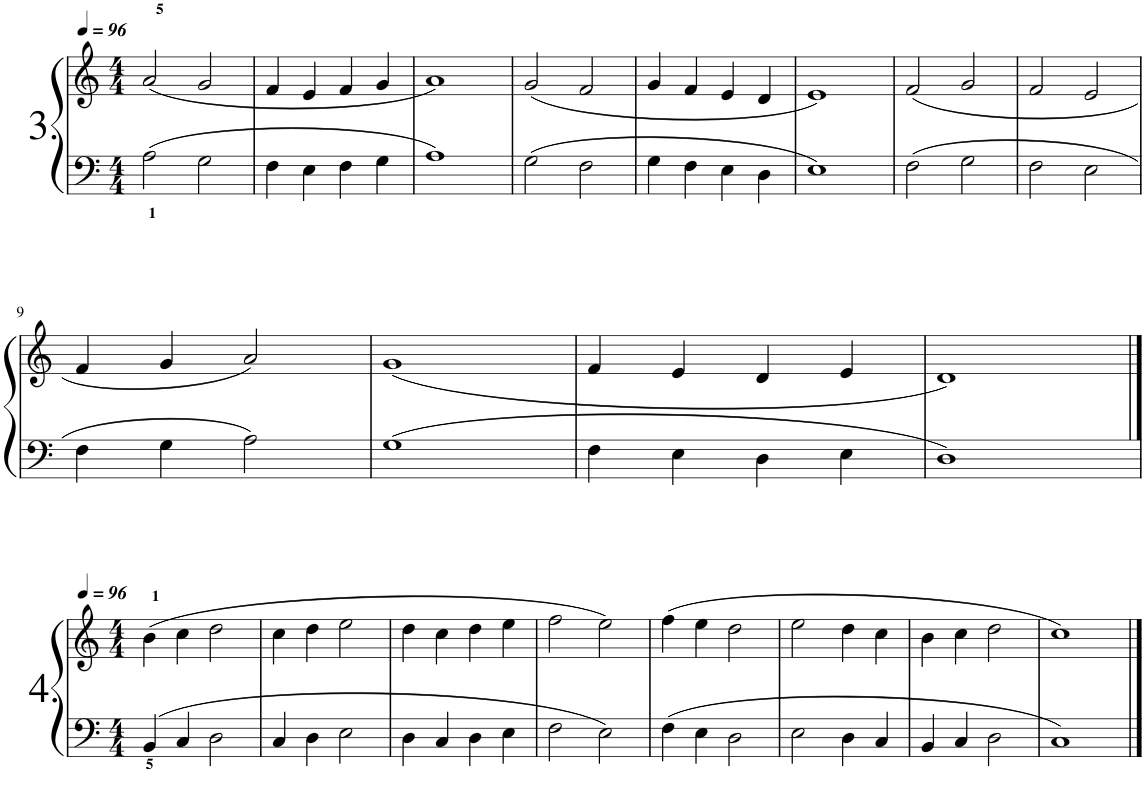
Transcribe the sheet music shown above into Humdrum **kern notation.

**kern	**kern
*part1	*part1
*staff2	*staff1
*I"Piano	*
*I'Pno.	*
!!LO:PB:g=z
*clefF4	*clefG2
*k[]	*k[]
*M4/4	*M4/4
*MM96	*MM96
=1	=1
2A<\	(2a/
2G\	2g/
=2	=2
4F\	4f/
4E\	4e/
4F\	4f/
4G\	4g/
=3	=3
1A	1a)
=4	=4
2G\	(2g/
2F\	2f/
=5	=5
4G\	4g/
4F\	4f/
4E\	4e/
4D\	4d/
=6	=6
1E	1e)
=7	=7
2F\	(2f/
2G\	2g/
=8	=8
2F\	2f/
2E\	2e/
!!LO:LB:g=z
=9	=9
4F\	4f/
4G\	4g/
2A\	2a/)
=10	=10
1G	(1g
=11	=11
4F\	4f/
4E\	4e/
4D\	4d/
4E\	4e/
=12	=12
1D	1d)
!!LO:LB:g=z
==1	==1
*M4/4	*M4/4
*	*MM96
4BB/	(4b\
4C/	4cc\
2D\	2dd\
=2	=2
4C/	4cc\
4D\	4dd\
2E\	2ee\
=3	=3
4D\	4dd\
4C/	4cc\
4D\	4dd\
4E\	4ee\
=4	=4
2F\	2ff\
2E\	2ee\)
=5	=5
4F\	(4ff\
4E\	4ee\
2D\	2dd\
=6	=6
2E\	2ee\
4D\	4dd\
4C/	4cc\
=7	=7
4BB/	4b\
4C/	4cc\
2D\	2dd\
=8	=8
1C	1cc)
==	==
*-	*-
